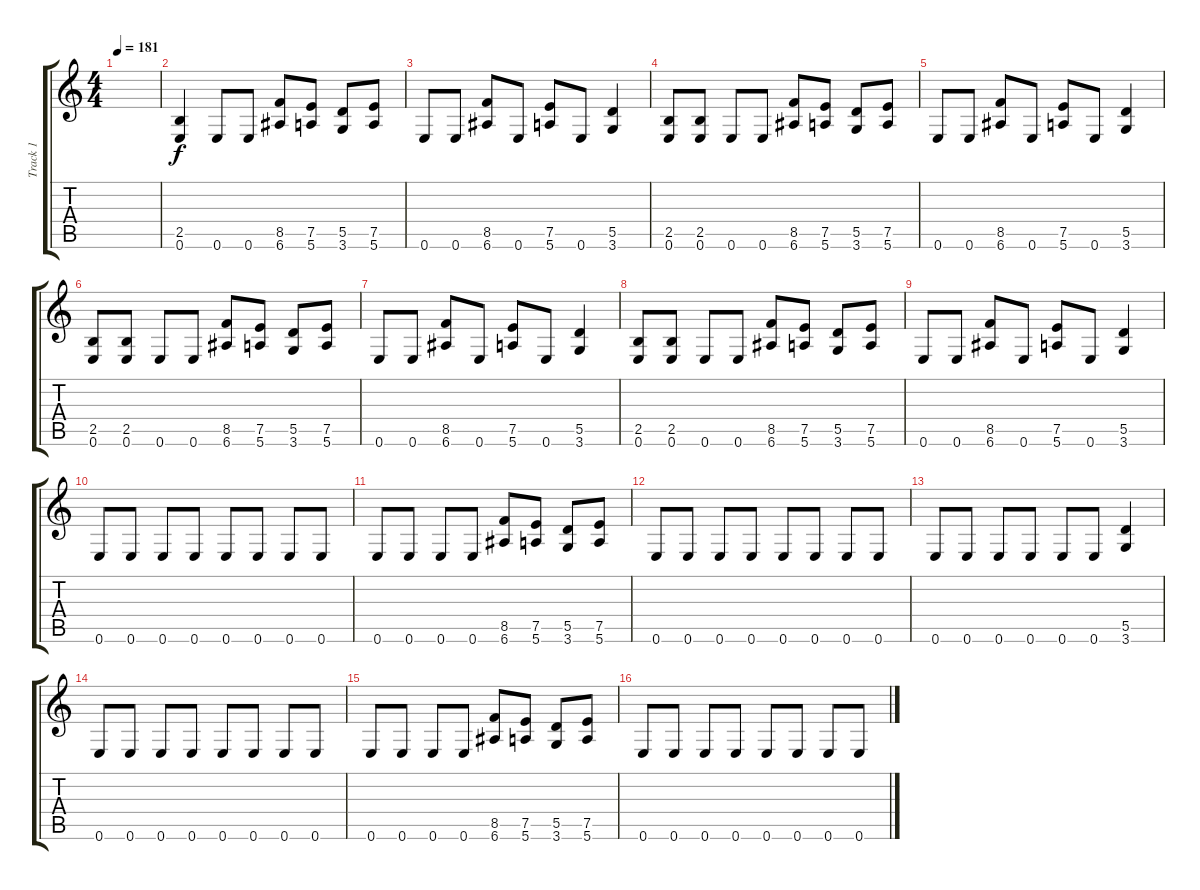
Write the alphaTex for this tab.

\track ("Track 1" "Track 1") {instrument overdrivenguitar}
\staff {score tabs}
\tuning (E4 B3 G3 D3 A2 E2) {hide}
\ts (4 4)
\tempo 181
\clef g2
\ks c
|
(2.5 0.6).4 0.6.8 0.6.8 (8.5 6.6).8 (7.5 5.6).8 (5.5 3.6).8 (7.5 5.6).8 |
0.6.8 0.6.8 (8.5 6.6).8 0.6.8 (7.5 5.6).8 0.6.8 (5.5 3.6).4 |
(2.5 0.6).8 (2.5 0.6).8 0.6.8 0.6.8 (8.5 6.6).8 (7.5 5.6).8 (5.5 3.6).8 (7.5 5.6).8 |
0.6.8 0.6.8 (8.5 6.6).8 0.6.8 (7.5 5.6).8 0.6.8 (5.5 3.6).4 |
(2.5 0.6).8 (2.5 0.6).8 0.6.8 0.6.8 (8.5 6.6).8 (7.5 5.6).8 (5.5 3.6).8 (7.5 5.6).8 |
0.6.8 0.6.8 (8.5 6.6).8 0.6.8 (7.5 5.6).8 0.6.8 (5.5 3.6).4 |
(2.5 0.6).8 (2.5 0.6).8 0.6.8 0.6.8 (8.5 6.6).8 (7.5 5.6).8 (5.5 3.6).8 (7.5 5.6).8 |
0.6.8 0.6.8 (8.5 6.6).8 0.6.8 (7.5 5.6).8 0.6.8 (5.5 3.6).4 |
0.6.8 0.6.8 0.6.8 0.6.8 0.6.8 0.6.8 0.6.8 0.6.8 |
0.6.8 0.6.8 0.6.8 0.6.8 (8.5 6.6).8 (7.5 5.6).8 (5.5 3.6).8 (7.5 5.6).8 |
0.6.8 0.6.8 0.6.8 0.6.8 0.6.8 0.6.8 0.6.8 0.6.8 |
0.6.8 0.6.8 0.6.8 0.6.8 0.6.8 0.6.8 (5.5 3.6).4 |
0.6.8 0.6.8 0.6.8 0.6.8 0.6.8 0.6.8 0.6.8 0.6.8 |
0.6.8 0.6.8 0.6.8 0.6.8 (8.5 6.6).8 (7.5 5.6).8 (5.5 3.6).8 (7.5 5.6).8 |
0.6.8 0.6.8 0.6.8 0.6.8 0.6.8 0.6.8 0.6.8 0.6.8
